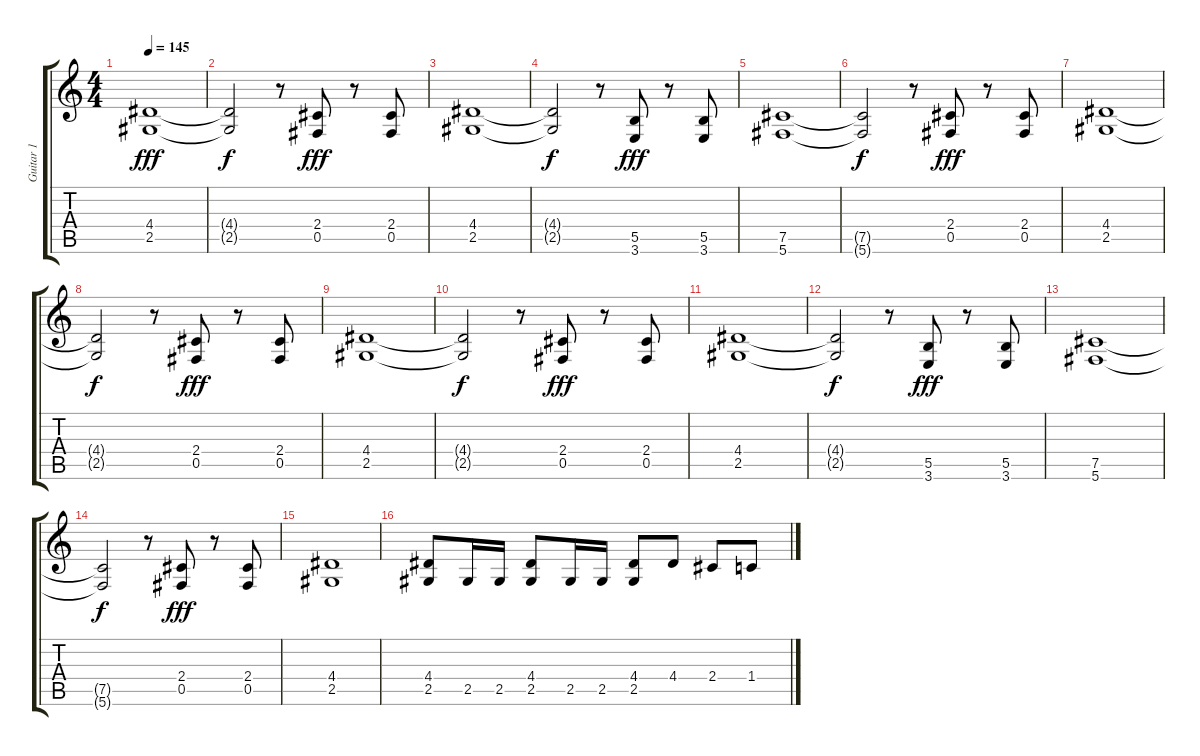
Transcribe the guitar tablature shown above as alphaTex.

\track ("Guitar 1" "Guitar 1") {instrument distortionguitar}
\staff {score tabs}
\tuning (Db4 Ab3 E3 B2 Gb2 Db2) {hide}
\ts (4 4)
\tempo 145
\clef g2
\ks c
(4.4 2.5).1{dy fff} |
(4.4{t} 2.5{t}).2{dy f} r.8 (2.4 0.5).8{dy fff} r.8 (2.4 0.5).8 |
(4.4 2.5).1 |
(4.4{t} 2.5{t}).2{dy f} r.8 (5.5 3.6).8{dy fff} r.8 (5.5 3.6).8 |
(7.5 5.6).1 |
(7.5{t} 5.6{t}).2{dy f} r.8 (2.4 0.5).8{dy fff} r.8 (2.4 0.5).8 |
(4.4 2.5).1 |
(4.4{t} 2.5{t}).2{dy f} r.8 (2.4 0.5).8{dy fff} r.8 (2.4 0.5).8 |
(4.4 2.5).1 |
(4.4{t} 2.5{t}).2{dy f} r.8 (2.4 0.5).8{dy fff} r.8 (2.4 0.5).8 |
(4.4 2.5).1 |
(4.4{t} 2.5{t}).2{dy f} r.8 (5.5 3.6).8{dy fff} r.8 (5.5 3.6).8 |
(7.5 5.6).1 |
(7.5{t} 5.6{t}).2{dy f} r.8 (2.4 0.5).8{dy fff} r.8 (2.4 0.5).8 |
(4.4 2.5).1 |
(4.4 2.5).8 2.5.16 2.5.16 (4.4 2.5).8 2.5.16 2.5.16 (4.4 2.5).8 4.4.8 2.4.8 1.4.8
